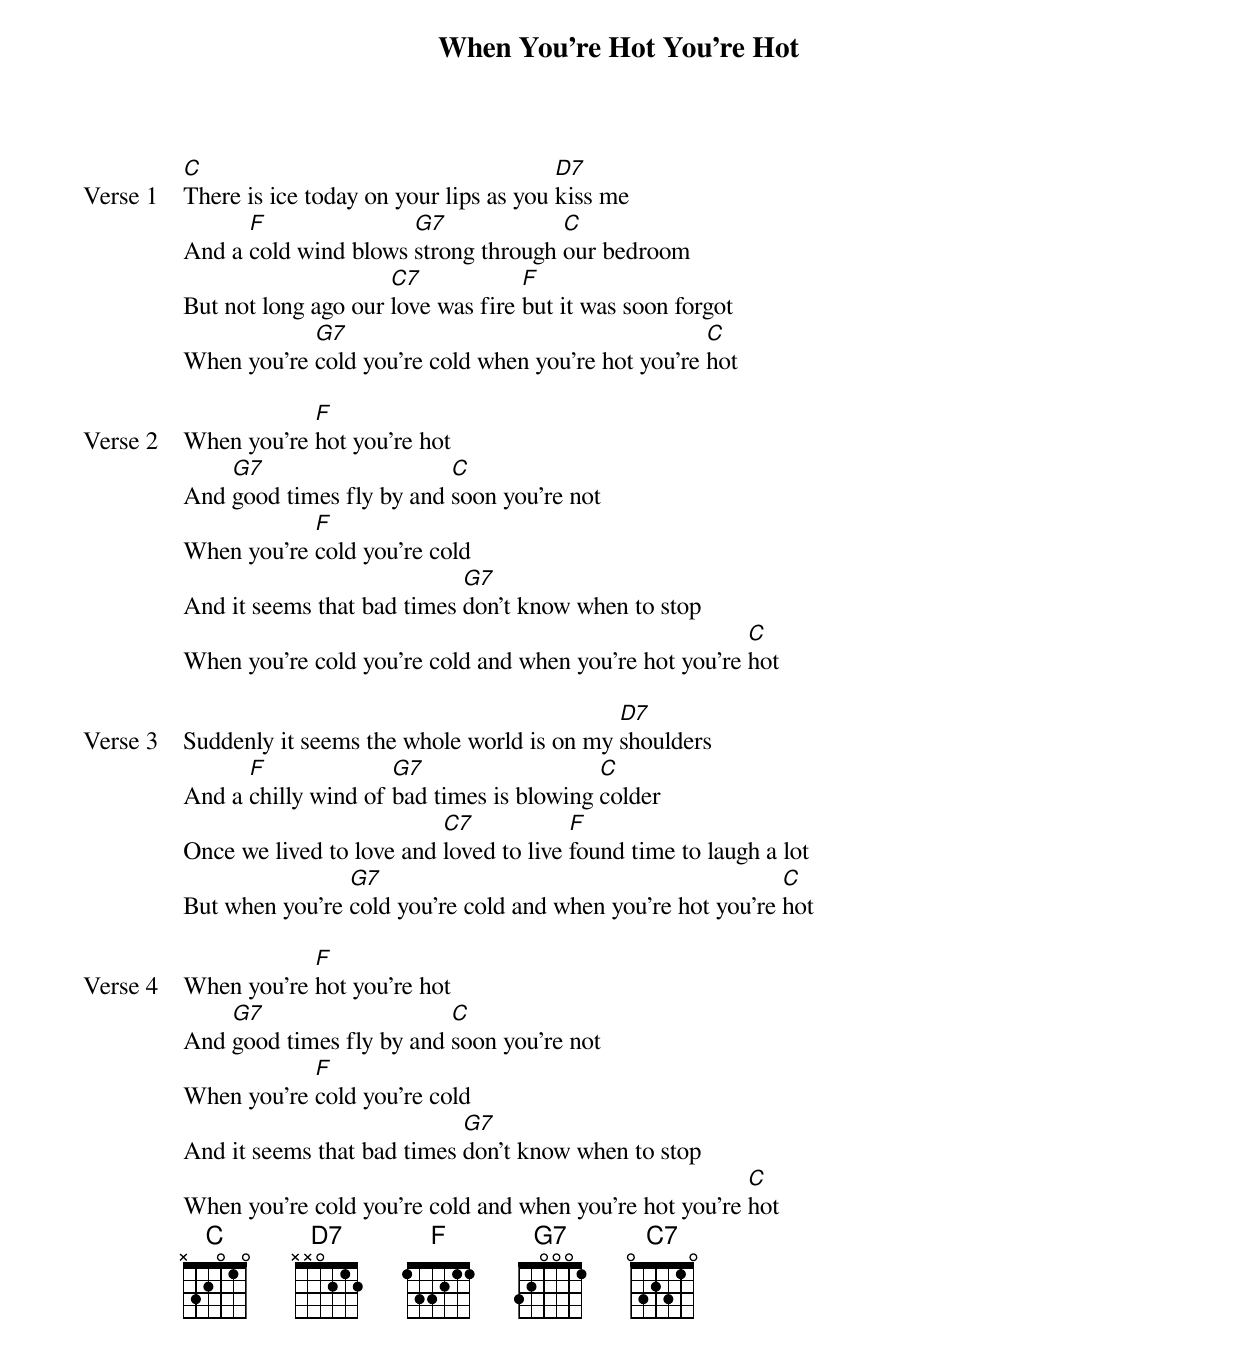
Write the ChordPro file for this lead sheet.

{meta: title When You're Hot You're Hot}
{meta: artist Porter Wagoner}
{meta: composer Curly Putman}

{start_of_verse: Verse 1}
[C]There is ice today on your lips as you [D7]kiss me
And a [F]cold wind blows [G7]strong through [C]our bedroom
But not long ago our [C7]love was fire [F]but it was soon forgot
When you're [G7]cold you're cold when you're hot you're [C]hot
{end_of_verse}

{start_of_verse: Verse 2}
When you're [F]hot you're hot
And [G7]good times fly by and [C]soon you're not
When you're [F]cold you're cold
And it seems that bad times [G7]don't know when to stop
When you're cold you're cold and when you're hot you're [C]hot
{end_of_verse}

{start_of_verse: Verse 3}
Suddenly it seems the whole world is on my [D7]shoulders
And a [F]chilly wind of [G7]bad times is blowing [C]colder
Once we lived to love and [C7]loved to live [F]found time to laugh a lot
But when you're [G7]cold you're cold and when you're hot you're [C]hot
{end_of_verse}

{start_of_verse: Verse 4}
When you're [F]hot you're hot
And [G7]good times fly by and [C]soon you're not
When you're [F]cold you're cold
And it seems that bad times [G7]don't know when to stop
When you're cold you're cold and when you're hot you're [C]hot
{end_of_verse}
